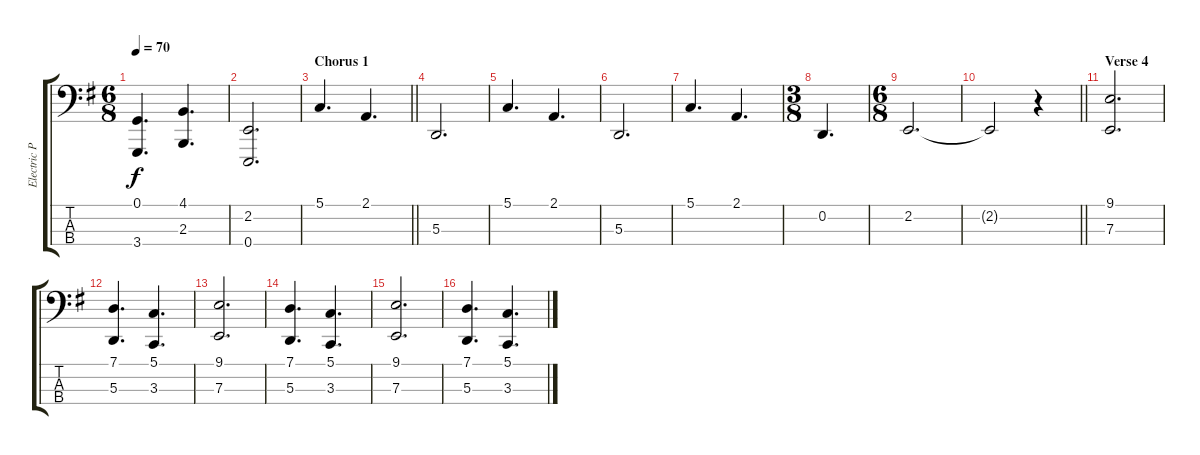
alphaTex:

\track ("Electric Piano (Staff 2)" "Electric P") {instrument acousticgrandpiano}
\staff {score tabs}
\tuning (G2 D2 A1 E1) {hide}
\ts (6 8)
\tempo 70
\clef f4
\ks g
(0.1 3.4).4{d dy f} (4.1 2.3).4{d} |
(2.2 0.4).2{d} |
\section ("" "Chorus 1")
\barLineRight lightlight
5.1.4{d} 2.1.4{d} |
5.3.2{d} |
5.1.4{d} 2.1.4{d} |
5.3.2{d} |
5.1.4{d} 2.1.4{d} |
\ts (3 8)
0.2.4{d} |
\ts (6 8)
2.2.2{d} |
\barLineRight lightlight
2.2{t}.2 r.4 |
\section ("" "Verse 4")
(9.1 7.3).2{d} |
(7.1 5.3).4{d} (5.1 3.3).4{d} |
(9.1 7.3).2{d} |
(7.1 5.3).4{d} (5.1 3.3).4{d} |
(9.1 7.3).2{d} |
(7.1 5.3).4{d} (5.1 3.3).4{d}
